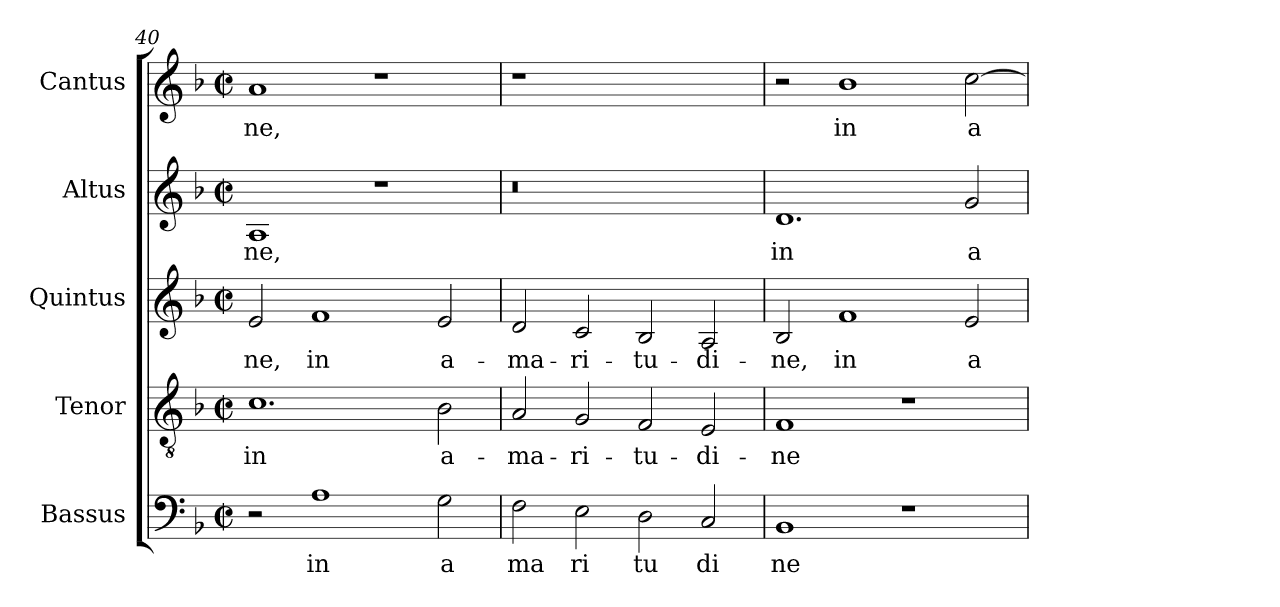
**kern	**text	**kern	**text	**kern	**text	**kern	**text	**kern	**text
*part5	*part5	*part4	*part4	*part3	*part3	*part2	*part2	*part1	*part1
*staff5	*staff5	*staff4	*staff4	*staff3	*staff3	*staff2	*staff2	*staff1	*staff1
*I"Bassus	*	*I"Tenor	*	*I"Quintus	*	*I"Altus	*	*I"Cantus	*
*clefF4	*	*clefGv2	*	*clefG2	*	*clefG2	*	*clefG2	*
*k[b-]	*	*k[b-]	*	*k[b-]	*	*k[b-]	*	*k[b-]	*
*F:	*	*F:	*	*F:	*	*F:	*	*F:	*
*M2/2	*	*M2/2	*	*M2/2	*	*M2/2	*	*M2/2	*
*met(c|)	*	*met(c|)	*	*met(c|)	*	*met(c|)	*	*met(c|)	*
=40	=40	=40	=40	=40	=40	=40	=40	=40	=40
!	!	!	!LO:LY:b:cj	!	!LO:LY:b:cj	!	!LO:LY:b	!	!LO:LY:b:cj
2r	.	1.c	in	2e/	-ne,	1A	-ne,	1a	-ne,
!	!LO:LY:b	!	!	!	!LO:LY:b:cj	!	!	!	!
1A	in	.	.	1f	in	.	.	.	.
.	.	.	.	.	.	1r	.	1r	.
!	!LO:LY:b	!	!LO:LY:b:cj	!	!LO:LY:b:cj	!	!	!	!
2G\	a	2B-\	a-	2e/	a-	.	.	.	.
=41	=41	=41	=41	=41	=41	=41	=41	=41	=41
!	!LO:LY:b	!	!LO:LY:b:cj	!	!LO:LY:b:cj	!	!	!	!
2F\	ma	2A/	-ma-	2d/	-ma-	0r	.	1r	.
!	!LO:LY:b	!	!LO:LY:b:cj	!	!LO:LY:b:cj	!	!	!	!
2E\	ri	2G/	-ri-	2c/	-ri-	.	.	.	.
!	!LO:LY:b	!	!LO:LY:b:cj	!	!LO:LY:b:cj	!	!	!	!
2D\	tu	2F/	-tu-	2B-/	-tu-	.	.	1ryy	.
!	!LO:LY:b	!	!LO:LY:b:cj	!	!LO:LY:b:cj	!	!	!	!
2C/	di	2E/	-di-	2A/	-di-	.	.	.	.
=42	=42	=42	=42	=42	=42	=42	=42	=42	=42
!	!LO:LY:b	!	!LO:LY:b:cj	!	!LO:LY:b:cj	!	!LO:LY:b	!	!
1BB-	ne	1F	-ne	2B-/	-ne,	1.d	in	2r	.
!	!	!	!	!	!LO:LY:b:cj	!	!	!	!LO:LY:b:cj
.	.	.	.	1f	in	.	.	1b-	in
1r	.	1r	.	.	.	.	.	.	.
!	!	!	!	!	!LO:LY:b:cj	!	!LO:LY:b	!	!LO:LY:b:cj
.	.	.	.	2e/	a-	2g/	a-	[>2cc\	a-
=	=	=	=	=	=	=	=	=	=
*-	*-	*-	*-	*-	*-	*-	*-	*-	*-
